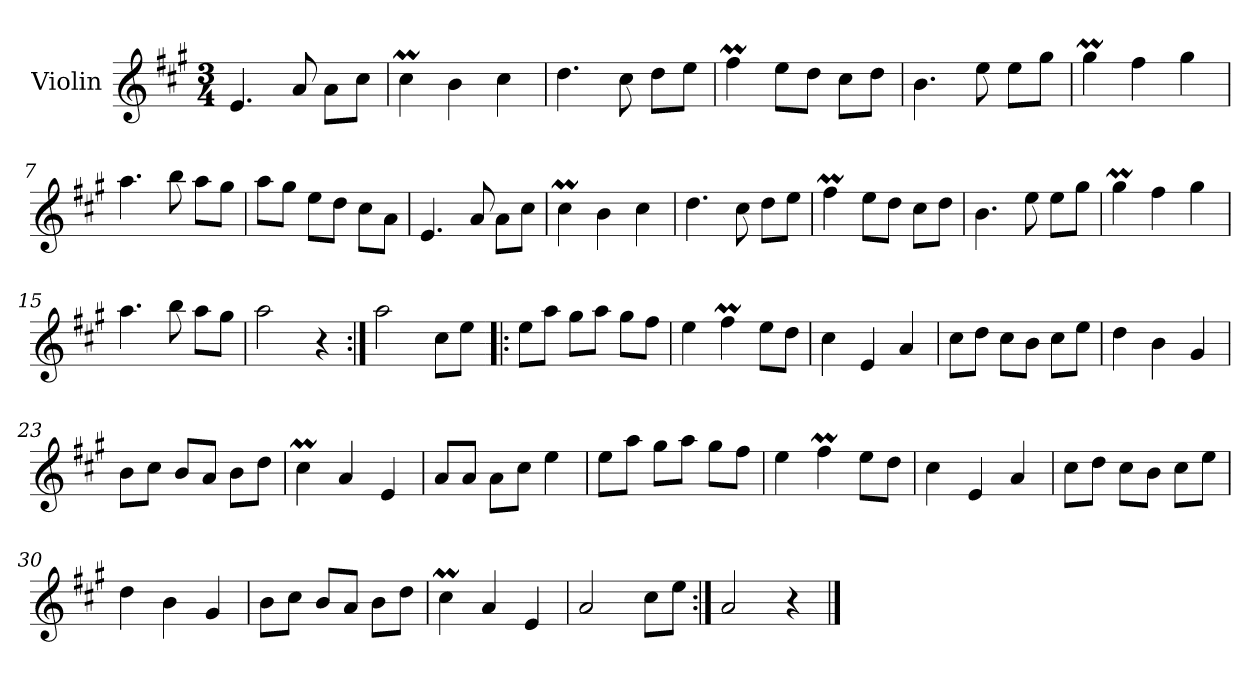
**kern
*part1
*staff1
*I"Violin
*I'Vln.
*clefG2
*k[f#c#g#]
*M3/4
=1
4.e/
8a/
8a\L
8cc#\J
=2
4cc#m\
4b\
4cc#\
=3
4.dd\
8cc#\
8dd\L
8ee\J
=4
4ff#M\
8ee\L
8dd\J
8cc#\L
8dd\J
=5
4.b\
8ee\
8ee\L
8gg#\J
=6
4gg#m\
4ff#\
4gg#\
=7
4.aa\
8bb\
8aa\L
8gg#\J
!!LO:LB:g=z
=8
8aa\L
8gg#\J
8ee\L
8dd\J
8cc#\L
8a\J
=9
4.e/
8a/
8a\L
8cc#\J
=10
4cc#m\
4b\
4cc#\
=11
4.dd\
8cc#\
8dd\L
8ee\J
=12
4ff#M\
8ee\L
8dd\J
8cc#\L
8dd\J
=13
4.b\
8ee\
8ee\L
8gg#\J
=14
4gg#m\
4ff#\
4gg#\
=15
4.aa\
8bb\
8aa\L
8gg#\J
!!LO:LB:g=z
=16
2aa\
4r
=17:|!
2aa\
8cc#\L
8ee\J
=18!|:
8ee\L
8aa\J
8gg#\L
8aa\J
8gg#\L
8ff#\J
=19
4ee\
4ff#M\
8ee\L
8dd\J
=20
4cc#\
4e/
4a/
=21
8cc#\L
8dd\J
8cc#\L
8b\J
8cc#\L
8ee\J
=22
4dd\
4b\
4g#/
=23
8b\L
8cc#\J
8b/L
8a/J
8b\L
8dd\J
!!LO:LB:g=z
=24
4cc#m\
4a/
4e/
=25
8a/L
8a/J
8a\L
8cc#\J
4ee\
=26
8ee\L
8aa\J
8gg#\L
8aa\J
8gg#\L
8ff#\J
=27
4ee\
4ff#M\
8ee\L
8dd\J
=28
4cc#\
4e/
4a/
=29
8cc#\L
8dd\J
8cc#\L
8b\J
8cc#\L
8ee\J
=30
4dd\
4b\
4g#/
=31
8b\L
8cc#\J
8b/L
8a/J
8b\L
8dd\J
=32
4cc#m\
4a/
4e/
!!LO:LB:g=z
=33
2a/
8cc#\L
8ee\J
=34:|!
2a/
4r
==
*-
